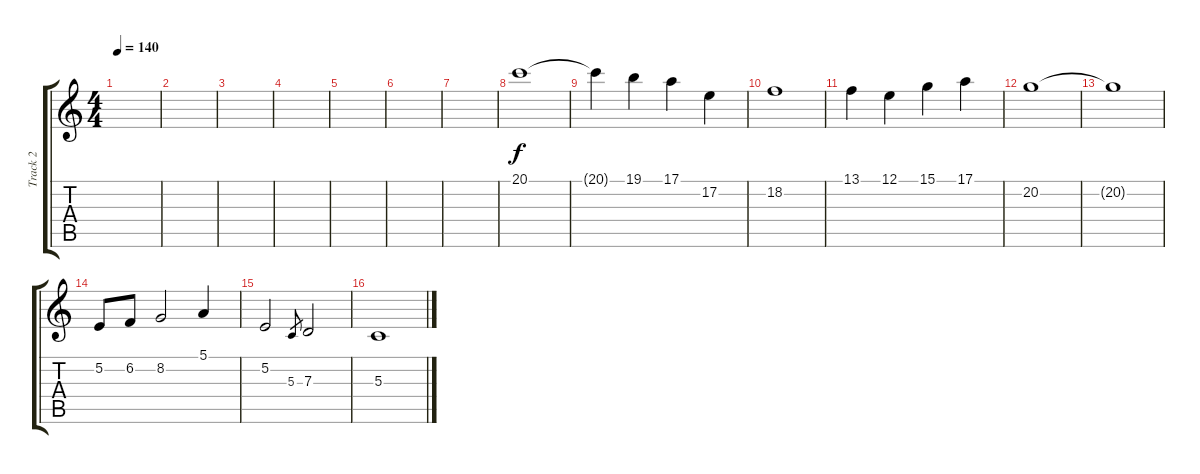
\track ("Track 2" "Track 2") {instrument stringensemble1}
\staff {score tabs}
\tuning (E4 B3 G3 D3 A2 E2) {hide}
\ts (4 4)
\tempo 140
\clef g2
\ks c
|
|
|
|
|
|
|
20.1.1 |
20.1{t}.4 19.1.4 17.1.4 17.2.4 |
18.2.1 |
13.1.4 12.1.4 15.1.4 17.1.4 |
20.2.1 |
20.2{t}.1 |
5.2.8 6.2.8 8.2.2 5.1.4 |
5.2.2 5.3.8{gr} 7.3.2 |
5.3.1
